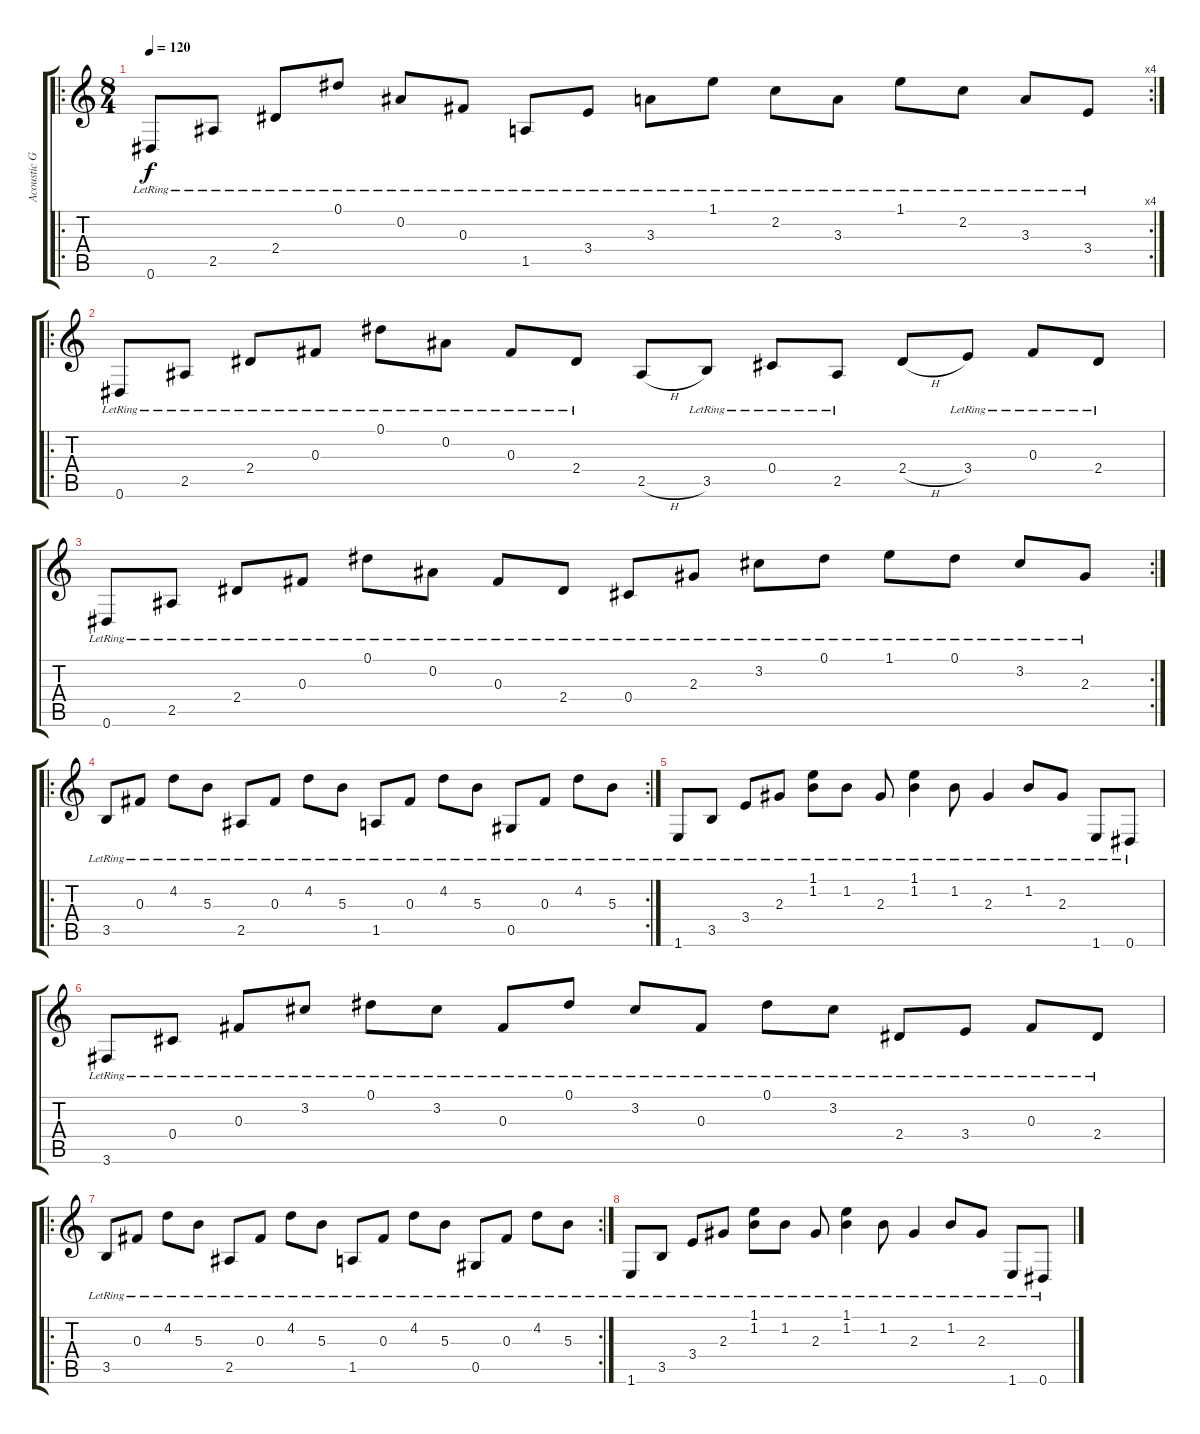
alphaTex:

\track ("Acoustic Guitar [Edlund]" "Acoustic G") {instrument acousticguitarsteel}
\staff {score tabs}
\tuning (Eb4 Bb3 Gb3 Db3 Ab2 Eb2) {hide}
\ro
\rc 4
\ts (8 4)
\tempo 120
\clef g2
\ks c
0.6{lr}.8{dy f} 2.5{lr}.8 2.4{lr}.8 0.1{lr}.8 0.2{lr}.8 0.3{lr}.8 1.5{lr}.8 3.4{lr}.8 3.3{lr}.8 1.1{lr}.8 2.2{lr}.8 3.3{lr}.8 1.1{lr}.8 2.2{lr}.8 3.3{lr}.8 3.4{lr}.8 |
\ro
0.6{lr}.8 2.5{lr}.8 2.4{lr}.8 0.3{lr}.8 0.1{lr}.8 0.2{lr}.8 0.3{lr}.8 2.4{lr}.8 2.5{h}.8 3.5{lr}.8 0.4{lr}.8 2.5{lr}.8 2.4{h}.8 3.4{lr}.8 0.3{lr}.8 2.4{lr}.8 |
\rc 2
0.6{lr}.8 2.5{lr}.8 2.4{lr}.8 0.3{lr}.8 0.1{lr}.8 0.2{lr}.8 0.3{lr}.8 2.4{lr}.8 0.4{lr}.8 2.3{lr}.8 3.2{lr}.8 0.1{lr}.8 1.1{lr}.8 0.1{lr}.8 3.2{lr}.8 2.3{lr}.8 |
\ro
\rc 2
3.5{lr}.8 0.3{lr}.8 4.2{lr}.8 5.3{lr}.8 2.5{lr}.8 0.3{lr}.8 4.2{lr}.8 5.3{lr}.8 1.5{lr}.8 0.3{lr}.8 4.2{lr}.8 5.3{lr}.8 0.5{lr}.8 0.3{lr}.8 4.2{lr}.8 5.3{lr}.8 |
1.6{lr}.8 3.5{lr}.8 3.4{lr}.8 2.3{lr}.8 (1.1{lr} 1.2{lr}).8 1.2{lr}.8 2.3{lr}.8 (1.1{lr} 1.2{lr}).4 1.2{lr}.8 2.3{lr}.4 1.2{lr}.8 2.3{lr}.8 1.6{lr}.8 0.6{lr}.8 |
3.6{lr}.8 0.4{lr}.8 0.3{lr}.8 3.2{lr}.8 0.1{lr}.8 3.2{lr}.8 0.3{lr}.8 0.1{lr}.8 3.2{lr}.8 0.3{lr}.8 0.1{lr}.8 3.2{lr}.8 2.4{lr}.8 3.4{lr}.8 0.3{lr}.8 2.4{lr}.8 |
\ro
\rc 2
3.5{lr}.8 0.3{lr}.8 4.2{lr}.8 5.3{lr}.8 2.5{lr}.8 0.3{lr}.8 4.2{lr}.8 5.3{lr}.8 1.5{lr}.8 0.3{lr}.8 4.2{lr}.8 5.3{lr}.8 0.5{lr}.8 0.3{lr}.8 4.2{lr}.8 5.3{lr}.8 |
1.6{lr}.8 3.5{lr}.8 3.4{lr}.8 2.3{lr}.8 (1.1{lr} 1.2{lr}).8 1.2{lr}.8 2.3{lr}.8 (1.1{lr} 1.2{lr}).4 1.2{lr}.8 2.3{lr}.4 1.2{lr}.8 2.3{lr}.8 1.6{lr}.8 0.6{lr}.8
